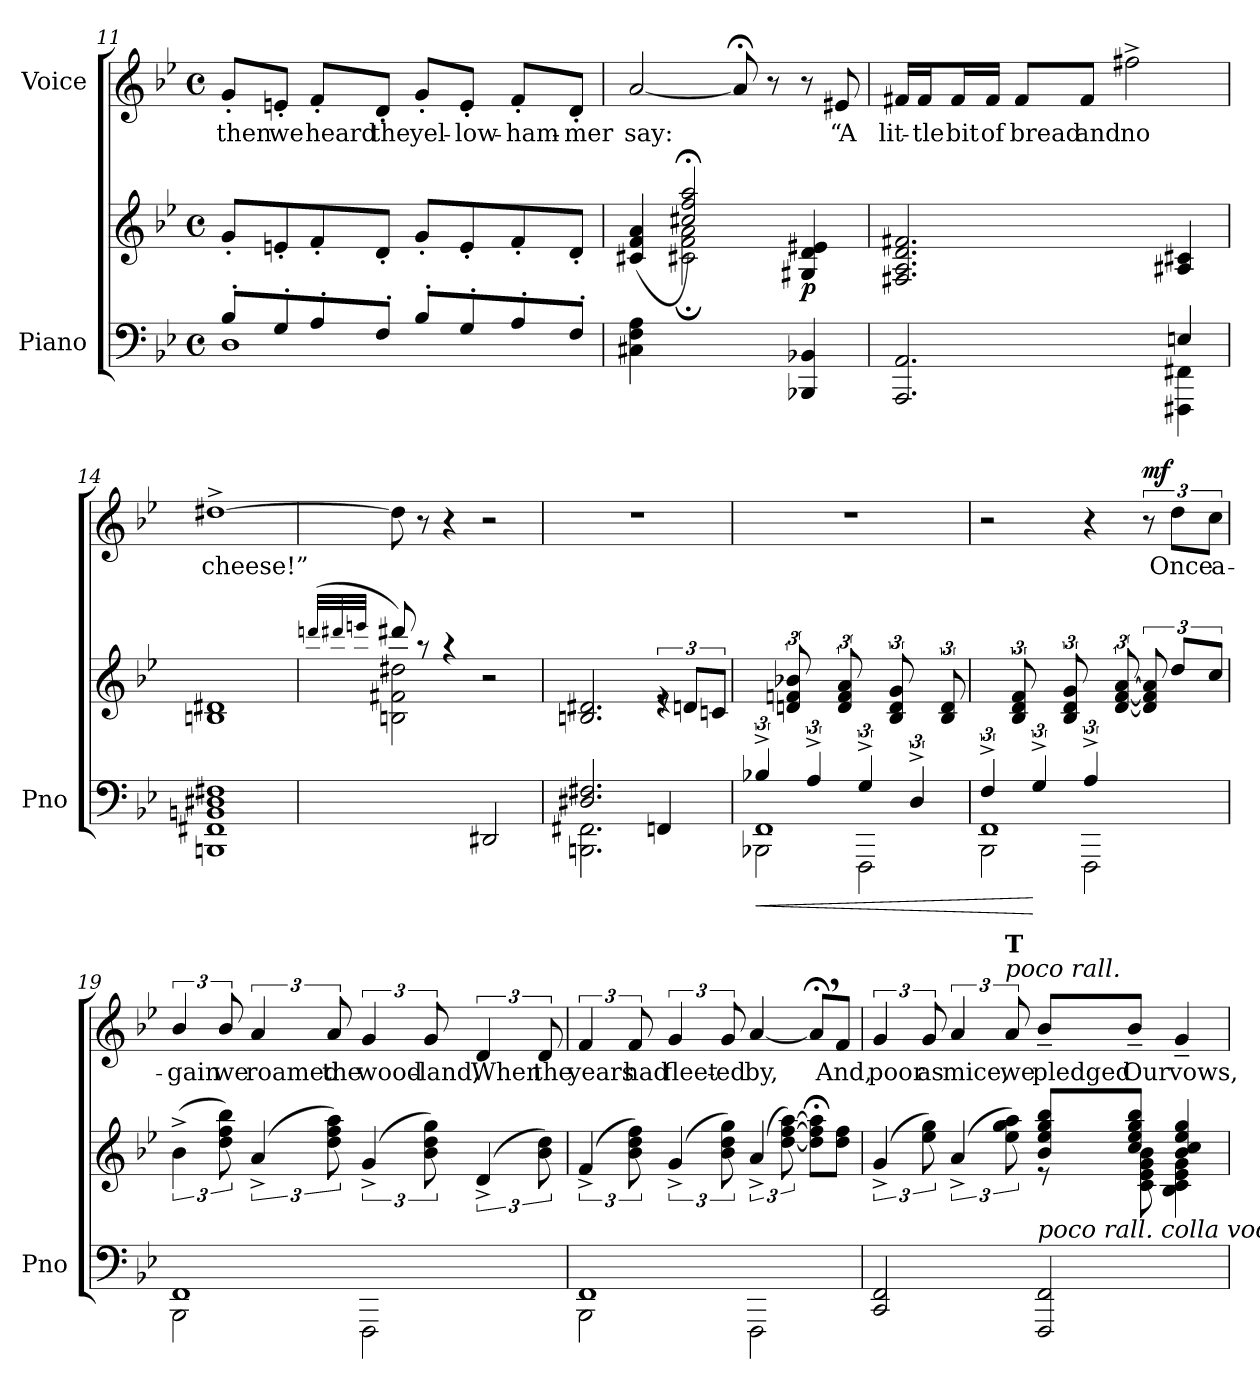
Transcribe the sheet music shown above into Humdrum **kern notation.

**kern	**kern	**dynam	**kern	**text	**dynam
*part2	*part2	*part2	*part1	*part1	*part1
*staff3	*staff2	*staff2/3	*staff1	*staff1	*staff1
*I"Piano	*	*	*I"Voice	*	*
*I'Pno	*	*	*	*	*
!!LO:LB:g=z
*clefF4	*clefG2	*	*clefG2	*	*
*k[b-e-]	*k[b-e-]	*	*k[b-e-]	*	*
*M4/4	*M4/4	*	*M4/4	*	*
*met(c)	*met(c)	*	*met(c)	*	*
=11	=11	=11	=11	=11	=11
*^	*	*	*	*	*
!	!	!	!	!	!LO:LY:b	!
8B-'/L	1D	8g'/L	.	8g'/L	then	.
!	!	!	!	!	!LO:LY:b	!
8G'/	.	8en'/	.	8en'/J	we	.
!	!	!	!	!	!LO:LY:b	!
8A'/	.	8f'/	.	8f'/L	heard	.
!	!	!	!	!	!LO:LY:b	!
8F'/J	.	8d'/J	.	8d'/J	the	.
!	!	!	!	!	!LO:LY:b	!
8B-'/L	.	8g'/L	.	8g'/L	yel-	.
!	!	!	!	!	!LO:LY:b	!
8G'/	.	8e'/	.	8e'/J	-low-	.
!	!	!	!	!	!LO:LY:b	!
8A'/	.	8f'/	.	8f'/L	-ham-	.
!	!	!	!	!	!LO:LY:b	!
8F'/J	.	8d'/J	.	8d'/J	-mer	.
*v	*v	*	*	*	*	*
=12	=12	=12	=12	=12	=12
*	*^	*	*	*	*
!	!	!	!	!	!LO:LY:b	!
(<4C#X\ 4F\ 4A\	(>4c#X/ 4f/ 4a/	4ryy	.	[2a/	say:	.
2ryy	2cc#X/;< 2ff/;< 2aa/;<)	2c#X\; 2f\; 2a\;)	.	.	.	.
.	.	.	.	8a;</]	.	.
.	.	.	.	8r	.	.
!	!	!	!LO:DY:b	!	!	!
4BBB-X/ 4BB-X/	4G#X/ 4d/ 4e#X/	4ryy	p	8r	.	.
!	!	!	!	!	!LO:LY:b	!
.	.	.	.	8e#X/	“A	.
*	*v	*v	*	*	*	*
!!LO:LB:g=z
=13	=13	=13	=13	=13	=13
*^	*	*	*	*	*
!	!	!	!	!	!LO:LY:b	!
2.ryy	2.AAA/ 2.AA/	2.F#X/ 2.A/ 2.d/ 2.f#X/	.	16f#X/LL	lit-	.
!	!	!	!	!	!LO:LY:b	!
.	.	.	.	16f#/J	-tle	.
!	!	!	!	!	!LO:LY:b	!
.	.	.	.	16f#/L	bit	.
!	!	!	!	!	!LO:LY:b	!
.	.	.	.	16f#/JJ	of	.
!	!	!	!	!	!LO:LY:b	!
.	.	.	.	8f#/L	bread	.
!	!	!	!	!	!LO:LY:b	!
.	.	.	.	8f#/J	and	.
!	!	!	!	!	!LO:LY:b	!
.	.	.	.	2ff#X^\	no	.
4En/	4FFF#X\ 4FF#X\	4A#X/ 4c#X/	.	.	.	.
=14	=14	=14	=14	=14	=14	=14
!	!	!	!	!	!LO:LY:b	!
1BBn 1D#X 1F#X	1BBBn 1FF#X	1Bn 1d#X	.	[1dd#X^	cheese!”	.
*v	*v	*	*	*	*	*
=15	=15	=15	=15	=15	=15
.	(>32qdddn/LLL	.	.	.	.
.	32qddd#X/	.	.	.	.
.	32qeeen/JJJ	.	.	.	.
*	*^	*	*	*	*
2ryy	8ddd#/)	2Bn\ 2f#X\ 2dd#X\	.	8dd#\]	.	.
.	8raa	.	.	8r	.	.
.	4raa	.	.	4r	.	.
2DD#X/	2r	2ryy	.	2r	.	.
!!LO:PB:g=z
=16	=16	=16	=16	=16	=16	=16
*^	*	*	*	*	*	*
2.D#X/ 2.F#X/	2.BBBn\ 2.FF#X\	2.Bn/ 2.d#X/	2.ryy	.	1r	.	.
4ryy	4FFn/	12re	4re	.	.	.	.
.	.	12dn/L	.	.	.	.	.
.	.	12cn/J	.	.	.	.	.
*v	*v	*	*	*	*	*	*
*	*v	*v	*	*	*	*
=17	=17	=17	=17	=17	=17
!	!	!LO:HP:b=2	!	!	!
*^	*	*	*	*	*
*	*^	*	*	*	*	*
(<6B-X^/	1FF	2BBB-X\	6ryy	<	1r	.	.
12ryy	.	.	12dn/ 12fn/ 12b-X/)	.	.	.	.
(<6A^/	.	.	6ryy	.	.	.	.
12ryy	.	.	12d/ 12f/ 12a/)	.	.	.	.
(<6G^/	.	2FFF\	6ryy	.	.	.	.
12ryy	.	.	12B-/ 12d/ 12g/)	.	.	.	.
(<6D^/	.	.	6ryy	.	.	.	.
12ryy	.	.	12B-/ 12d/)	.	.	.	.
=18	=18	=18	=18	=18	=18	=18	=18
(<6F^/	1FF	2BBB-\	6ryy	.	2r	.	.
12ryy	.	.	12B-/ 12d/ 12f/)	.	.	.	.
(<6G^/	.	.	6ryy	[	.	.	.
12ryy	.	.	12B-/ 12d/ 12g/)	.	.	.	.
(<6A^/	.	2FFF\	6ryy	.	4r	.	.
3ryy	.	.	[12d/ [12f/ [12a/)	.	.	.	.
!	!	!	!	!	!	!	!LO:DY:a
.	.	.	12d/] 12f/] 12a/]	.	12r	.	mf
!	!	!	!	!	!	!LO:LY:b	!
.	.	.	12dd/L	.	12dd\L	Once	.
!	!	!	!	!	!	!LO:LY:b	!
.	.	.	12cc/J	.	12cc\J	a-	.
*	*v	*v	*	*	*	*	*
!!LO:LB:g=z
=19	=19	=19	=19	=19	=19	=19
!	!	!	!	!	!LO:LY:b	!
1FF	2BBB-\	(>6b-^\	.	6b-/	-gain	.
!	!	!	!	!	!LO:LY:b	!
.	.	12dd\ 12ff\ 12bb-\)	.	12b-/	we	.
!	!	!	!	!	!LO:LY:b	!
.	.	(>6a^/	.	6a/	roamed	.
!	!	!	!	!	!LO:LY:b	!
.	.	12dd\ 12ff\ 12aa\)	.	12a/	the	.
!	!	!	!	!	!LO:LY:b	!
.	2FFF\	(>6g^/	.	6g/	wood-	.
!	!	!	!	!	!LO:LY:b	!
.	.	12b-\ 12dd\ 12gg\)	.	12g/	-land,	.
!	!	!	!	!	!LO:LY:b	!
.	.	(>6d^/	.	6d/	When	.
!	!	!	!	!	!LO:LY:b	!
.	.	12b-\ 12dd\)	.	12d/	the	.
=20	=20	=20	=20	=20	=20	=20
!	!	!	!	!	!LO:LY:b	!
1FF	2BBB-\	(>6f^/	.	6f/	years	.
!	!	!	!	!	!LO:LY:b	!
.	.	12b-\ 12dd\ 12ff\)	.	12f/	had	.
!	!	!	!	!	!LO:LY:b	!
.	.	(>6g^/	.	6g/	fleet-	.
!	!	!	!	!	!LO:LY:b	!
.	.	12b-\ 12dd\ 12gg\)	.	12g/	-ed	.
!	!	!	!	!	!LO:LY:b	!
.	2FFF\	(>6a^/	.	[4a/	by,	.
.	.	[12dd\ [12ff\ [12aa\)	.	.	.	.
.	.	8dd\];< 8ff\];< 8aa\];<L	.	8a;<,/L]	.	.
!	!	!	!	!	!LO:LY:b	!
.	.	8dd\ 8ff\J	.	8f/J	And,	.
*v	*v	*	*	*	*	*
!!LO:LB:g=z
=21	=21	=21	=21	=21	=21
*	*^	*	*	*	*
!	!	!	!	!	!LO:LY:b	!
2CC/ 2FF/	(<6g^/	2ryy	.	6g/	poor	.
!	!	!	!	!	!LO:LY:b	!
.	12ee-\ 12gg\)	.	.	12g/	as	.
!	!	!	!	!	!LO:LY:b	!
.	(<6a^/	.	.	6a/	mice,	.
!	!	!	!	!LO:TX:a:i:t=poco rall.	!	!
!	!	!	!	!LO:TX:a:B:t=T	!	!
!	!	!	!	!	!LO:LY:b	!
.	12ee-\ 12gg\ 12aa\)	.	.	12a/	we	.
!LO:TX:a:i:t=poco rall. colla voce	!	!	!	!	!	!
!	!	!	!	!	!LO:LY:b	!
2FFF/ 2FF/	8b-/ 8ee-/ 8gg/ 8bb-/L	8r	.	8b-~/L	pledged	.
!	!	!	!	!	!LO:LY:b	!
.	8cc/ 8ee-/ 8gg/ 8bb-/J	8c\ 8e-\ 8g\ 8b-\	.	8b-~/J	Our	.
!	!	!	!	!	!LO:LY:b	!
.	4b-/ 4cc/ 4ee-/ 4gg/	4B-\ 4c\ 4e-\ 4g\	.	4g~/	vows,	.
*	*v	*v	*	*	*	*
=	=	=	=	=	=
*-	*-	*-	*-	*-	*-
